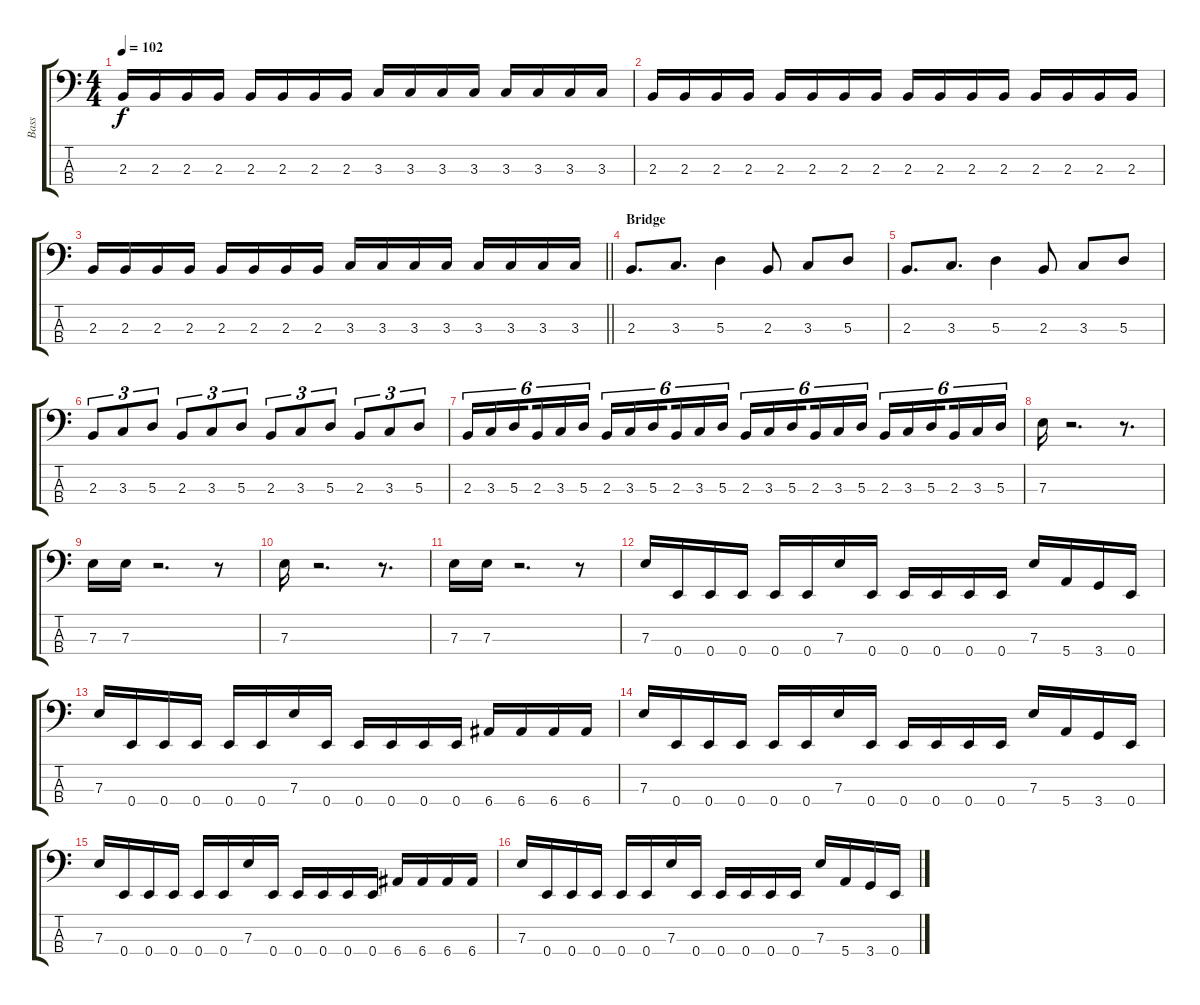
\track ("Bass" "Bass") {instrument electricbassfinger}
\staff {score tabs}
\tuning (G2 D2 A1 E1) {hide}
\ts (4 4)
\tempo 102
\clef f4
\ks c
2.3.16{dy f} 2.3.16 2.3.16 2.3.16 2.3.16 2.3.16 2.3.16 2.3.16 3.3.16 3.3.16 3.3.16 3.3.16 3.3.16 3.3.16 3.3.16 3.3.16 |
2.3.16 2.3.16 2.3.16 2.3.16 2.3.16 2.3.16 2.3.16 2.3.16 2.3.16 2.3.16 2.3.16 2.3.16 2.3.16 2.3.16 2.3.16 2.3.16 |
\barLineRight lightlight
2.3.16 2.3.16 2.3.16 2.3.16 2.3.16 2.3.16 2.3.16 2.3.16 3.3.16 3.3.16 3.3.16 3.3.16 3.3.16 3.3.16 3.3.16 3.3.16 |
\section ("" "Bridge")
2.3.8{d} 3.3.8{d} 5.3.4 2.3.8 3.3.8 5.3.8 |
2.3.8{d} 3.3.8{d} 5.3.4 2.3.8 3.3.8 5.3.8 |
2.3.8{tu (3 2)} 3.3.8{tu (3 2)} 5.3.8{tu (3 2)} 2.3.8{tu (3 2)} 3.3.8{tu (3 2)} 5.3.8{tu (3 2)} 2.3.8{tu (3 2)} 3.3.8{tu (3 2)} 5.3.8{tu (3 2)} 2.3.8{tu (3 2)} 3.3.8{tu (3 2)} 5.3.8{tu (3 2)} |
2.3.16{tu (6 4)} 3.3.16{tu (6 4)} 5.3.16{tu (6 4) beam splitsecondary} 2.3.16{tu (6 4)} 3.3.16{tu (6 4)} 5.3.16{tu (6 4)} 2.3.16{tu (6 4)} 3.3.16{tu (6 4)} 5.3.16{tu (6 4) beam splitsecondary} 2.3.16{tu (6 4)} 3.3.16{tu (6 4)} 5.3.16{tu (6 4)} 2.3.16{tu (6 4)} 3.3.16{tu (6 4)} 5.3.16{tu (6 4) beam splitsecondary} 2.3.16{tu (6 4)} 3.3.16{tu (6 4)} 5.3.16{tu (6 4)} 2.3.16{tu (6 4)} 3.3.16{tu (6 4)} 5.3.16{tu (6 4) beam splitsecondary} 2.3.16{tu (6 4)} 3.3.16{tu (6 4)} 5.3.16{tu (6 4)} |
7.3.16 r.2{d} r.8{d} |
7.3.16 7.3.16 r.2{d} r.8 |
7.3.16 r.2{d} r.8{d} |
7.3.16 7.3.16 r.2{d} r.8 |
7.3.16 0.4.16 0.4.16 0.4.16 0.4.16 0.4.16 7.3.16 0.4.16 0.4.16 0.4.16 0.4.16 0.4.16 7.3.16 5.4.16 3.4.16 0.4.16 |
7.3.16 0.4.16 0.4.16 0.4.16 0.4.16 0.4.16 7.3.16 0.4.16 0.4.16 0.4.16 0.4.16 0.4.16 6.4.16 6.4.16 6.4.16 6.4.16 |
7.3.16 0.4.16 0.4.16 0.4.16 0.4.16 0.4.16 7.3.16 0.4.16 0.4.16 0.4.16 0.4.16 0.4.16 7.3.16 5.4.16 3.4.16 0.4.16 |
7.3.16 0.4.16 0.4.16 0.4.16 0.4.16 0.4.16 7.3.16 0.4.16 0.4.16 0.4.16 0.4.16 0.4.16 6.4.16 6.4.16 6.4.16 6.4.16 |
7.3.16 0.4.16 0.4.16 0.4.16 0.4.16 0.4.16 7.3.16 0.4.16 0.4.16 0.4.16 0.4.16 0.4.16 7.3.16 5.4.16 3.4.16 0.4.16
